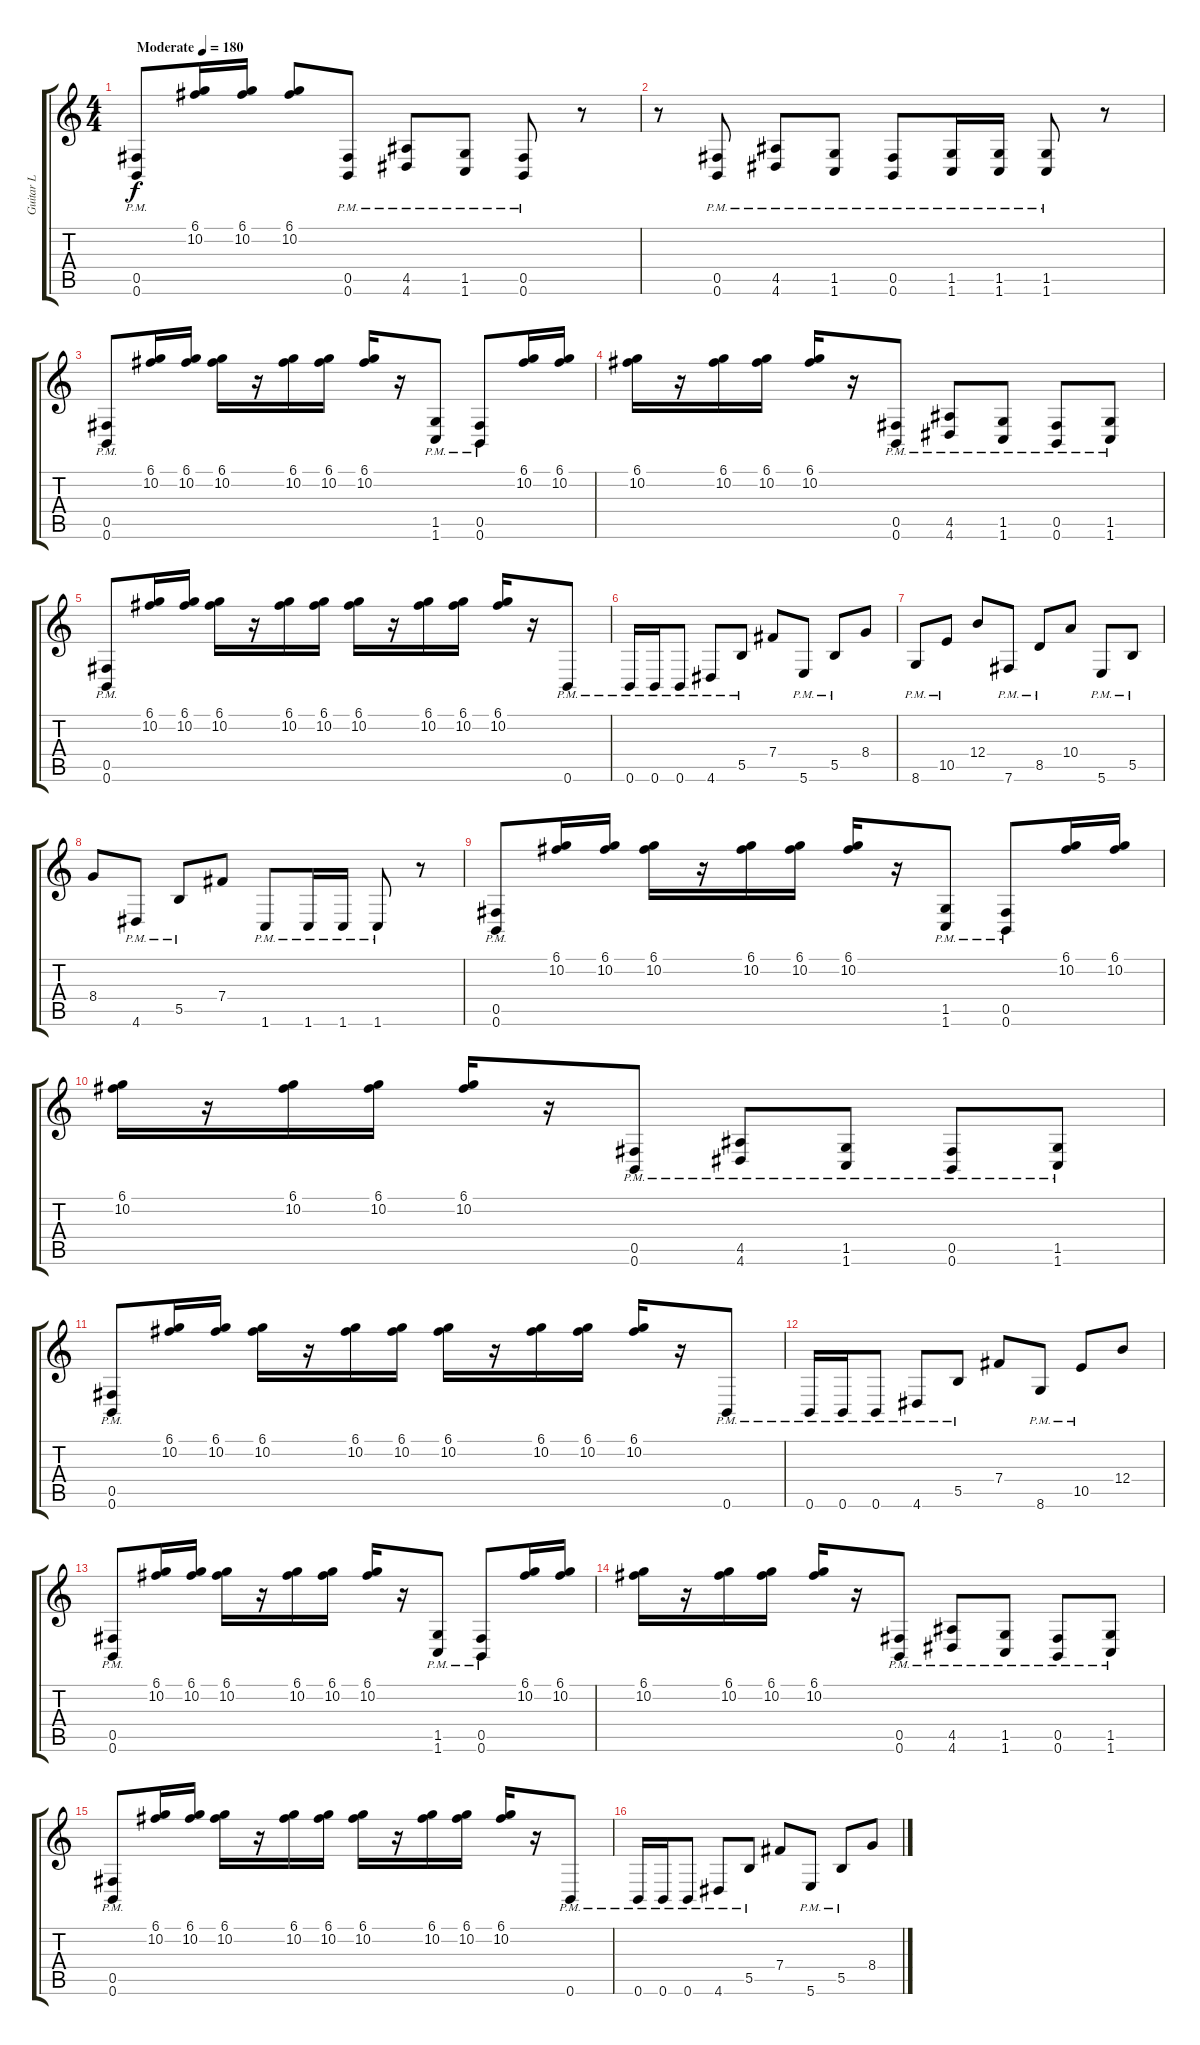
\track ("Guitar L" "Guitar L") {instrument distortionguitar}
\staff {score tabs}
\tuning (Db4 Ab3 E3 B2 Gb2 B1) {hide}
\ts (4 4)
\tempo (180 "Moderate")
\clef g2
\ks c
(0.5{pm} 0.6{pm}).8{dy f instrument distortionguitar} (6.1 10.2).16 (6.1 10.2).16 (6.1 10.2).8 (0.5{pm} 0.6{pm}).8 (4.5{pm} 4.6{pm}).8 (1.5{pm} 1.6{pm}).8 (0.5{pm} 0.6{pm}).8 r.8 |
r.8 (0.5{pm} 0.6{pm}).8 (4.5{pm} 4.6{pm}).8 (1.5{pm} 1.6{pm}).8 (0.5{pm} 0.6{pm}).8 (1.5{pm} 1.6{pm}).16 (1.5{pm} 1.6{pm}).16 (1.5{pm} 1.6{pm}).8 r.8 |
(0.5{pm} 0.6{pm}).8 (6.1 10.2).16 (6.1 10.2).16 (6.1 10.2).16 r.16 (6.1 10.2).16 (6.1 10.2).16 (6.1 10.2).16 r.16 (1.5{pm} 1.6{pm}).8 (0.5{pm} 0.6{pm}).8 (6.1 10.2).16 (6.1 10.2).16 |
(6.1 10.2).16 r.16 (6.1 10.2).16 (6.1 10.2).16 (6.1 10.2).16 r.16 (0.5{pm} 0.6{pm}).8 (4.5{pm} 4.6{pm}).8 (1.5{pm} 1.6{pm}).8 (0.5{pm} 0.6{pm}).8 (1.5{pm} 1.6{pm}).8 |
(0.5{pm} 0.6{pm}).8 (6.1 10.2).16 (6.1 10.2).16 (6.1 10.2).16 r.16 (6.1 10.2).16 (6.1 10.2).16 (6.1 10.2).16 r.16 (6.1 10.2).16 (6.1 10.2).16 (6.1 10.2).16 r.16 0.6{pm}.8 |
0.6{pm}.16 0.6{pm}.16 0.6{pm}.8 4.6{pm}.8 5.5{pm}.8 7.4.8 5.6{pm}.8 5.5{pm}.8 8.4.8 |
8.6{pm}.8 10.5{pm}.8 12.4.8 7.6{pm}.8 8.5{pm}.8 10.4.8 5.6{pm}.8 5.5{pm}.8 |
8.4.8 4.6{pm}.8 5.5{pm}.8 7.4.8 1.6{pm}.8 1.6{pm}.16 1.6{pm}.16 1.6{pm}.8 r.8 |
(0.5{pm} 0.6{pm}).8 (6.1 10.2).16 (6.1 10.2).16 (6.1 10.2).16 r.16 (6.1 10.2).16 (6.1 10.2).16 (6.1 10.2).16 r.16 (1.5{pm} 1.6{pm}).8 (0.5{pm} 0.6{pm}).8 (6.1 10.2).16 (6.1 10.2).16 |
(6.1 10.2).16 r.16 (6.1 10.2).16 (6.1 10.2).16 (6.1 10.2).16 r.16 (0.5{pm} 0.6{pm}).8 (4.5{pm} 4.6{pm}).8 (1.5{pm} 1.6{pm}).8 (0.5{pm} 0.6{pm}).8 (1.5{pm} 1.6{pm}).8 |
(0.5{pm} 0.6{pm}).8 (6.1 10.2).16 (6.1 10.2).16 (6.1 10.2).16 r.16 (6.1 10.2).16 (6.1 10.2).16 (6.1 10.2).16 r.16 (6.1 10.2).16 (6.1 10.2).16 (6.1 10.2).16 r.16 0.6{pm}.8 |
0.6{pm}.16 0.6{pm}.16 0.6{pm}.8 4.6{pm}.8 5.5{pm}.8 7.4.8 8.6{pm}.8 10.5{pm}.8 12.4.8 |
(0.5{pm} 0.6{pm}).8 (6.1 10.2).16 (6.1 10.2).16 (6.1 10.2).16 r.16 (6.1 10.2).16 (6.1 10.2).16 (6.1 10.2).16 r.16 (1.5{pm} 1.6{pm}).8 (0.5{pm} 0.6{pm}).8 (6.1 10.2).16 (6.1 10.2).16 |
(6.1 10.2).16 r.16 (6.1 10.2).16 (6.1 10.2).16 (6.1 10.2).16 r.16 (0.5{pm} 0.6{pm}).8 (4.5{pm} 4.6{pm}).8 (1.5{pm} 1.6{pm}).8 (0.5{pm} 0.6{pm}).8 (1.5{pm} 1.6{pm}).8 |
(0.5{pm} 0.6{pm}).8 (6.1 10.2).16 (6.1 10.2).16 (6.1 10.2).16 r.16 (6.1 10.2).16 (6.1 10.2).16 (6.1 10.2).16 r.16 (6.1 10.2).16 (6.1 10.2).16 (6.1 10.2).16 r.16 0.6{pm}.8 |
0.6{pm}.16 0.6{pm}.16 0.6{pm}.8 4.6{pm}.8 5.5{pm}.8 7.4.8 5.6{pm}.8 5.5{pm}.8 8.4.8
